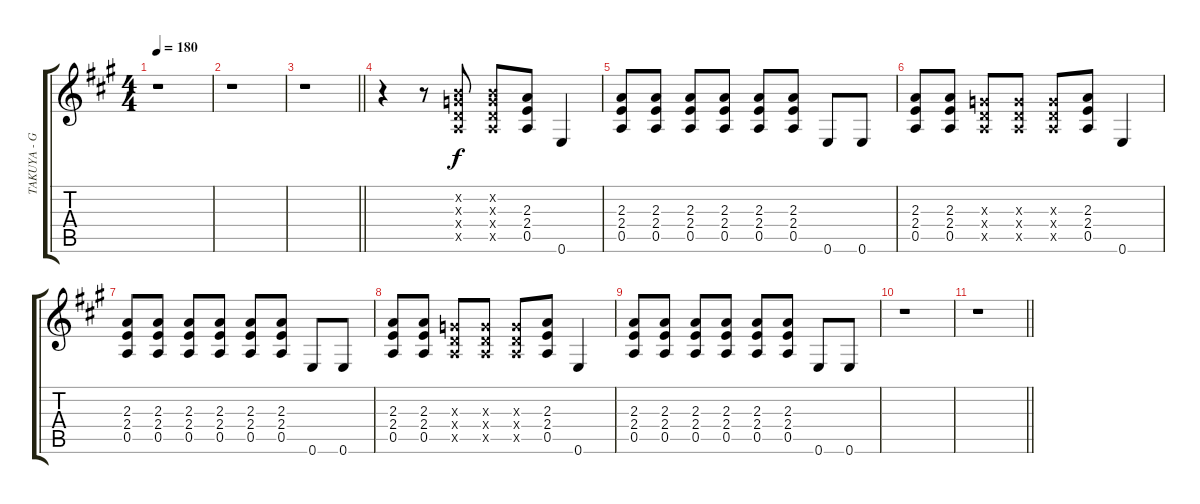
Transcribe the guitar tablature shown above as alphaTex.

\track ("TAKUYA - Guitar 3" "TAKUYA - G") {instrument overdrivenguitar}
\staff {score tabs}
\tuning (E4 B3 G3 D3 A2 E2) {hide}
\ts (4 4)
\tempo 180
\clef g2
\ks a
r.1{dy f} |
r.1 |
\barLineRight lightlight
r.1 |
r.4 r.8 (0.2{x} 0.3{x} 0.4{x} 0.5{x}).8 (0.2{x} 0.3{x} 0.4{x} 0.5{x}).8 (2.3 2.4 0.5).8 0.6.4 |
(2.3 2.4 0.5).8 (2.3 2.4 0.5).8 (2.3 2.4 0.5).8 (2.3 2.4 0.5).8 (2.3 2.4 0.5).8 (2.3 2.4 0.5).8 0.6.8 0.6.8 |
(2.3 2.4 0.5).8 (2.3 2.4 0.5).8 (0.3{x} 0.4{x} 0.5{x}).8 (0.3{x} 0.4{x} 0.5{x}).8 (0.3{x} 0.4{x} 0.5{x}).8 (2.3 2.4 0.5).8 0.6.4 |
(2.3 2.4 0.5).8 (2.3 2.4 0.5).8 (2.3 2.4 0.5).8 (2.3 2.4 0.5).8 (2.3 2.4 0.5).8 (2.3 2.4 0.5).8 0.6.8 0.6.8 |
(2.3 2.4 0.5).8 (2.3 2.4 0.5).8 (0.3{x} 0.4{x} 0.5{x}).8 (0.3{x} 0.4{x} 0.5{x}).8 (0.3{x} 0.4{x} 0.5{x}).8 (2.3 2.4 0.5).8 0.6.4 |
(2.3 2.4 0.5).8 (2.3 2.4 0.5).8 (2.3 2.4 0.5).8 (2.3 2.4 0.5).8 (2.3 2.4 0.5).8 (2.3 2.4 0.5).8 0.6.8 0.6.8 |
r.1 |
\barLineRight lightlight
r.1
